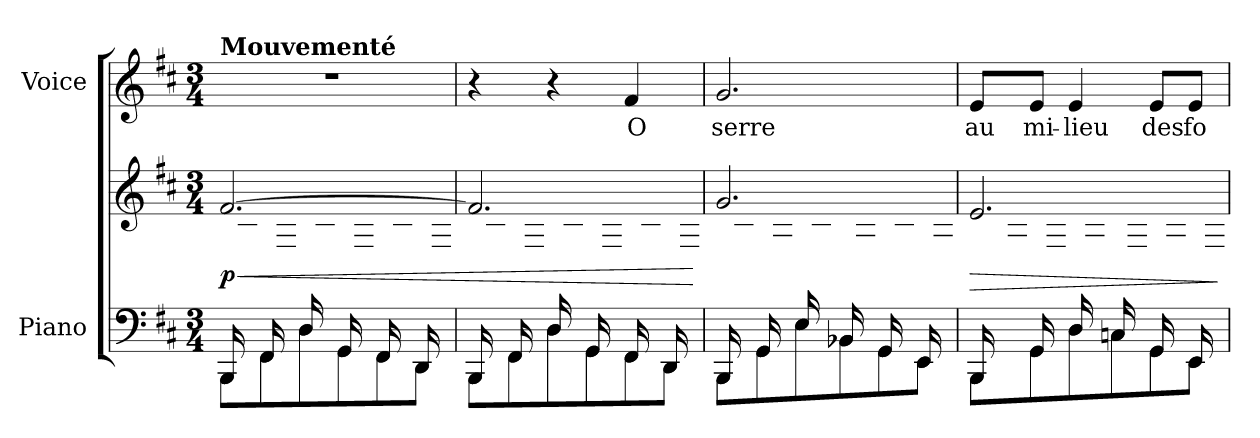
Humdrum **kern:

**kern	**kern	**dynam	**kern	**text
*part2	*part2	*part2	*part1	*part1
*staff3	*staff2	*staff2/3	*staff1	*staff1
*I"Piano	*	*	*I"Voice	*
*I'Pno	*	*	*	*
*clefF4	*clefG2	*	*clefG2	*
*k[f#c#]	*k[f#c#]	*	*k[f#c#]	*
*M3/4	*M3/4	*	*M3/4	*
=1	=1	=1	=1	=1
*^	*	*	*	*
!	!	!	!	!LO:TX:a:B:t=Mouvementé	!
!	!	!LO:TX:a:B:t=Mouvementé	!	!	!
!	!	!	!LO:HP:b	!	!
*	*	*^	*	*	*
!	!	!	!	!LO:DY:n=1:b	!	!
16BBB/LL	8BBB\L	[>2.f#/	16ryy	< p	2.r	.
16ryy	.	.	16B\ 16d\	.	.	.
16FF#/	8FF#\	.	16ryy	.	.	.
16ryy	.	.	16F#\JJ	.	.	.
16D/LL	8D\	.	16ryy	.	.	.
16ryy	.	.	16B\ 16d\	.	.	.
16GG/	8GG\	.	16ryy	.	.	.
16ryy	.	.	16F#\JJ	.	.	.
16FF#/LL	8FF#\	.	16ryy	.	.	.
16ryy	.	.	16B\ 16d\	.	.	.
16DD/	8DD\J	.	16ryy	.	.	.
16ryy	.	.	16F#\JJ	.	.	.
=2	=2	=2	=2	=2	=2	=2
16BBB/LL	8BBB\L	2.f#/]	16ryy	.	4r	.
16ryy	.	.	16B\ 16d\	.	.	.
16FF#/	8FF#\	.	16ryy	.	.	.
16ryy	.	.	16F#\JJ	.	.	.
16D/LL	8D\	.	16ryy	.	4r	.
16ryy	.	.	16B\ 16d\	.	.	.
16GG/	8GG\	.	16ryy	.	.	.
16ryy	.	.	16F#\JJ	.	.	.
!	!	!	!	!	!	!LO:LY:b
16FF#/LL	8FF#\	.	16ryy	.	4f#/	O
16ryy	.	.	16B\ 16d\	.	.	.
16DD/	8DD\J	.	16ryy	.	.	.
16ryy	.	.	16F#\JJ	.	.	.
*v	*v	*	*	*	*	*
*	*v	*v	*	*	*
.	.	[	.	.
!!LO:LB:g=z
=3	=3	=3	=3	=3
*^	*^	*	*	*
!	!	!	!	!	!	!LO:LY:b
16BBB/LL	8BBB\L	2.g/	16ryy	.	2.g/	serre
16ryy	.	.	16cn\ 16e\	.	.	.
16GG/	8GG\	.	16ryy	.	.	.
16ryy	.	.	16G\JJ	.	.	.
16E/LL	8E\	.	16ryy	.	.	.
16ryy	.	.	16c\ 16e\	.	.	.
16BB-X/	8BB-\	.	16ryy	.	.	.
16ryy	.	.	16G\JJ	.	.	.
16GG/LL	8GG\	.	16ryy	.	.	.
16ryy	.	.	16c\ 16e\	.	.	.
16EE/	8EE\J	.	16ryy	.	.	.
16ryy	.	.	16G\JJ	.	.	.
=4	=4	=4	=4	=4	=4	=4
!	!	!	!	!LO:HP:b	!	!LO:LY:b
16BBB/LL	8BBB\L	2.e/	16ryy	>	8e/L	au
16ryy	.	.	16A#X\ 16cn\	.	.	.
!	!	!	!	!	!	!LO:LY:b
16GG/	8GG\	.	16ryy	.	8e/J	mi-
16ryy	.	.	16E\JJ	.	.	.
!	!	!	!	!	!	!LO:LY:b
16D/LL	8D\	.	16ryy	.	4e/	-lieu
16ryy	.	.	16A#\ 16c\	.	.	.
16Cn/	8C\	.	16ryy	.	.	.
16ryy	.	.	16E\JJ	.	.	.
!	!	!	!	!	!	!LO:LY:b
16GG/LL	8GG\	.	16ryy	.	8e/L	des
16ryy	.	.	16A#\ 16c\	.	.	.
!	!	!	!	!	!	!LO:LY:b
16EE/	8EE\J	.	16ryy	.	8e/J	fo-
16ryy	.	.	16E\JJ	.	.	.
*v	*v	*	*	*	*	*
*	*v	*v	*	*	*
.	.	]	.	.
=	=	=	=	=
*-	*-	*-	*-	*-
